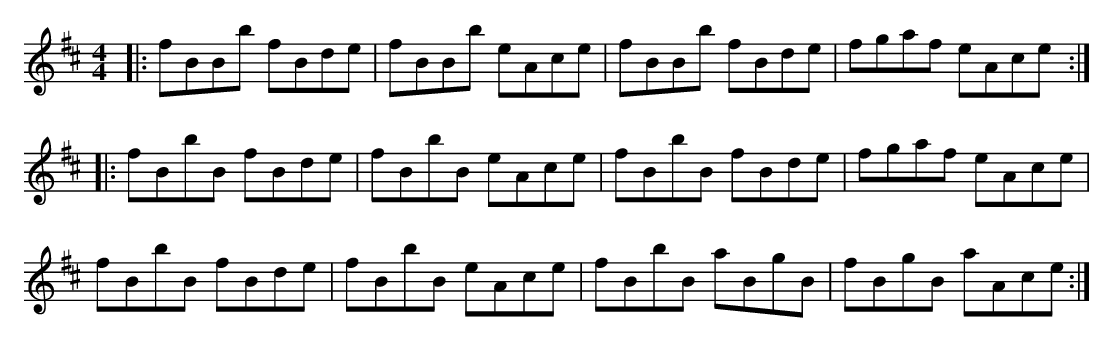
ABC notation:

X:1
M:4/4
K:Edor
|: fBBb fBde|fBBb eAce|fBBb fBde| fgaf eAce:|
|:fBbB fBde|fBbB eAce|fBbB fBde|fgaf eAce|
fBbB fBde|fBbB eAce|fBbB aBgB|fBgB aAce:|
